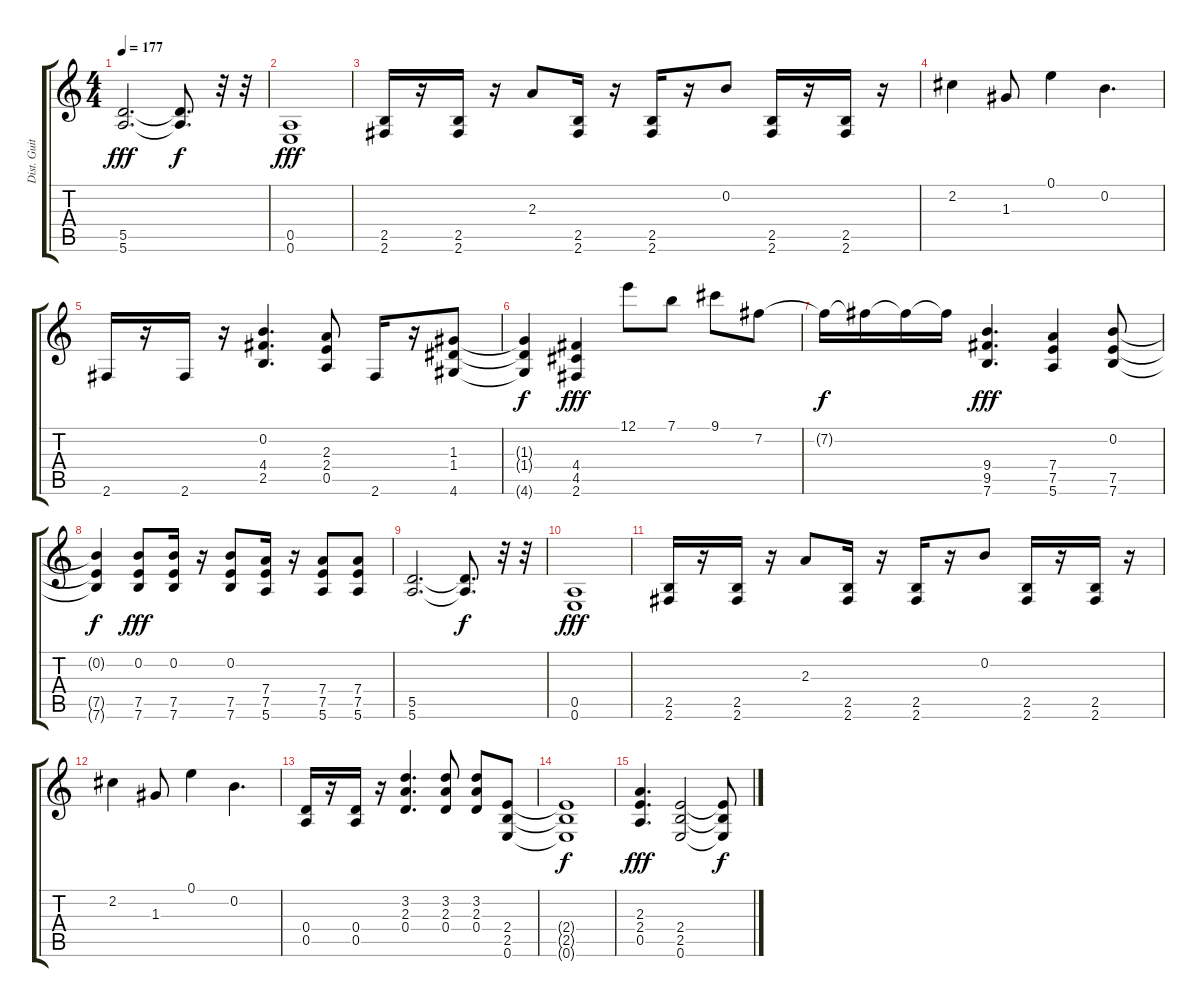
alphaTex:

\track ("Dist. Guitar 1" "Dist. Guit") {instrument distortionguitar}
\staff {score tabs}
\tuning (E4 B3 G3 D3 A2 E2) {hide}
\ts (4 4)
\tempo 177
\clef g2
\ks c
(5.5 5.6).2{d dy fff} (5.5{t} 5.6{t}).8{d dy f} r.32 r.32 |
(0.5 0.6).1{dy fff} |
(2.5 2.6).16 r.16 (2.5 2.6).16 r.16 2.3.8 (2.5 2.6).16 r.16 (2.5 2.6).16 r.16 0.2.8 (2.5 2.6).16 r.16 (2.5 2.6).16 r.16 |
2.2.4 1.3.8 0.1.4 0.2.4{d} |
2.6.16 r.16 2.6.16 r.16 (0.2 4.4 2.5).4{d} (2.3 2.4 0.5).8 2.6.16 r.16 (1.3 1.4 4.6).8 |
(1.3{t} 1.4{t} 4.6{t}).4{dy f} (4.4 4.5 2.6).4{dy fff} 12.1.8 7.1.8 9.1.8 7.2.8 |
7.2{t}.16{dy f} 7.2{t}.16 7.2{t}.16 7.2{t}.16 (9.4 9.5 7.6).4{d dy fff} (7.4 7.5 5.6).4 (0.2 7.5 7.6).8 |
(0.2{t} 7.5{t} 7.6{t}).4{dy f} (0.2 7.5 7.6).8{dy fff} (0.2 7.5 7.6).16 r.16 (0.2 7.5 7.6).8 (7.4 7.5 5.6).16 r.16 (7.4 7.5 5.6).8 (7.4 7.5 5.6).8 |
(5.5 5.6).2{d} (5.5{t} 5.6{t}).8{d dy f} r.32 r.32 |
(0.5 0.6).1{dy fff} |
(2.5 2.6).16 r.16 (2.5 2.6).16 r.16 2.3.8 (2.5 2.6).16 r.16 (2.5 2.6).16 r.16 0.2.8 (2.5 2.6).16 r.16 (2.5 2.6).16 r.16 |
2.2.4 1.3.8 0.1.4 0.2.4{d} |
(0.4 0.5).16 r.16 (0.4 0.5).16 r.16 (3.2 2.3 0.4).4{d} (3.2 2.3 0.4).8 (3.2 2.3 0.4).8 (2.4 2.5 0.6).8 |
(2.4{t} 2.5{t} 0.6{t}).1{dy f} |
(2.3 2.4 0.5).4{d dy fff} (2.4 2.5 0.6).2 (2.4{t} 2.5{t} 0.6{t}).8{dy f}
